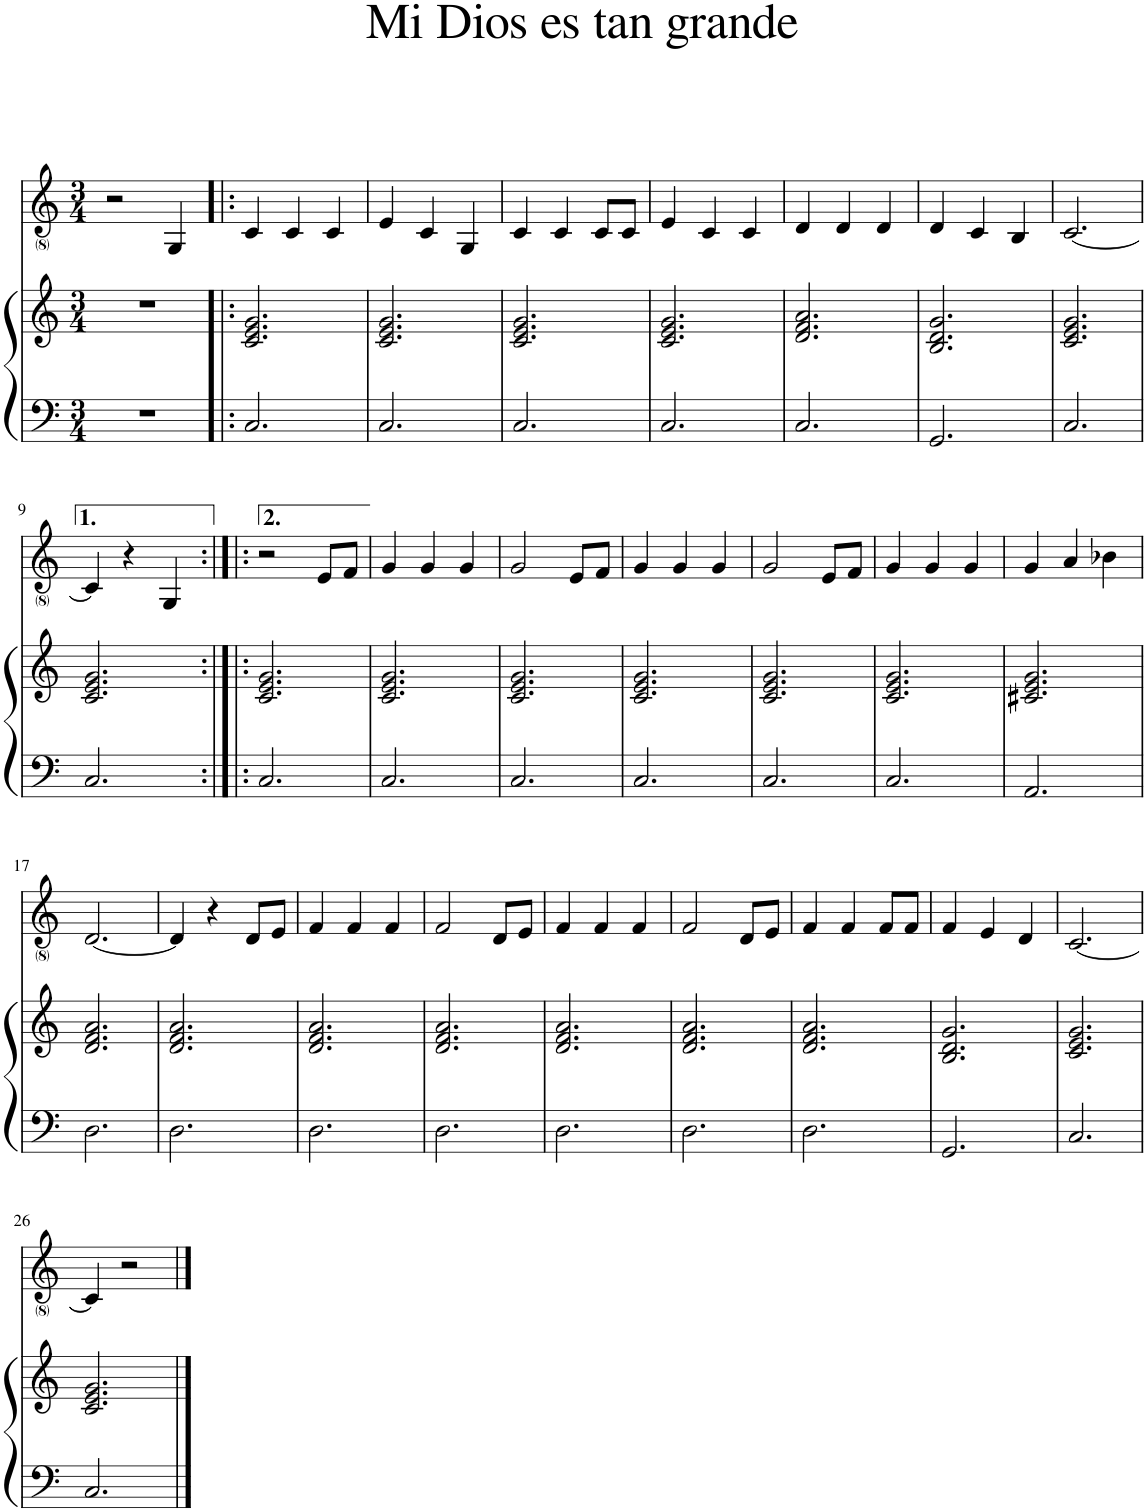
**kern	**kern	**kern
*part2	*part2	*part1
*staff3	*staff2	*staff1
*I"Piano	*	*I"Voice
*I'Pno	*	*
*clefF4	*clefG2	*clefG2
*k[]	*k[]	*k[]
*M3/4	*M3/4	*M3/4
=1	=1	=1
2.r	2.r	2r
.	.	4G/
=2!|:	=2!|:	=2!|:
2.C/	2.c/ 2.e/ 2.g/	4c/
.	.	4c/
.	.	4c/
=3	=3	=3
2.C/	2.c/ 2.e/ 2.g/	4e/
.	.	4c/
.	.	4G/
=4	=4	=4
2.C/	2.c/ 2.e/ 2.g/	4c/
.	.	4c/
.	.	8c/L
.	.	8c/J
=5	=5	=5
2.C/	2.c/ 2.e/ 2.g/	4e/
.	.	4c/
.	.	4c/
=6	=6	=6
2.C/	2.d/ 2.f/ 2.a/	4d/
.	.	4d/
.	.	4d/
=7	=7	=7
2.GG/	2.B/ 2.d/ 2.g/	4d/
.	.	4c/
.	.	4B/
=8	=8	=8
2.C/	2.c/ 2.e/ 2.g/	[2.c/
!!LO:LB:g=z
=9	=9	=9
2.C/	2.c/ 2.e/ 2.g/	4c/]
.	.	4r
.	.	4G/
=10:|!|:	=10:|!|:	=10:|!|:
2.C/	2.c/ 2.e/ 2.g/	2r
.	.	8e/L
.	.	8f/J
=11	=11	=11
2.C/	2.c/ 2.e/ 2.g/	4g/
.	.	4g/
.	.	4g/
=12	=12	=12
2.C/	2.c/ 2.e/ 2.g/	2g/
.	.	8e/L
.	.	8f/J
=13	=13	=13
2.C/	2.c/ 2.e/ 2.g/	4g/
.	.	4g/
.	.	4g/
=14	=14	=14
2.C/	2.c/ 2.e/ 2.g/	2g/
.	.	8e/L
.	.	8f/J
=15	=15	=15
2.C/	2.c/ 2.e/ 2.g/	4g/
.	.	4g/
.	.	4g/
=16	=16	=16
2.AA/	2.c#X/ 2.e/ 2.g/	4g/
.	.	4a/
.	.	4b-X\
!!LO:LB:g=z
=17	=17	=17
2.D\	2.d/ 2.f/ 2.a/	[2.d/
=18	=18	=18
2.D\	2.d/ 2.f/ 2.a/	4d/]
.	.	4r
.	.	8d/L
.	.	8e/J
=19	=19	=19
2.D\	2.d/ 2.f/ 2.a/	4f/
.	.	4f/
.	.	4f/
=20	=20	=20
2.D\	2.d/ 2.f/ 2.a/	2f/
.	.	8d/L
.	.	8e/J
=21	=21	=21
2.D\	2.d/ 2.f/ 2.a/	4f/
.	.	4f/
.	.	4f/
=22	=22	=22
2.D\	2.d/ 2.f/ 2.a/	2f/
.	.	8d/L
.	.	8e/J
=23	=23	=23
2.D\	2.d/ 2.f/ 2.a/	4f/
.	.	4f/
.	.	8f/L
.	.	8f/J
=24	=24	=24
2.GG/	2.B/ 2.d/ 2.g/	4f/
.	.	4e/
.	.	4d/
=25	=25	=25
2.C/	2.c/ 2.e/ 2.g/	[2.c/
!!LO:LB:g=z
=26	=26	=26
2.C/	2.c/ 2.e/ 2.g/	4c/]
.	.	2r
==	==	==
*-	*-	*-
